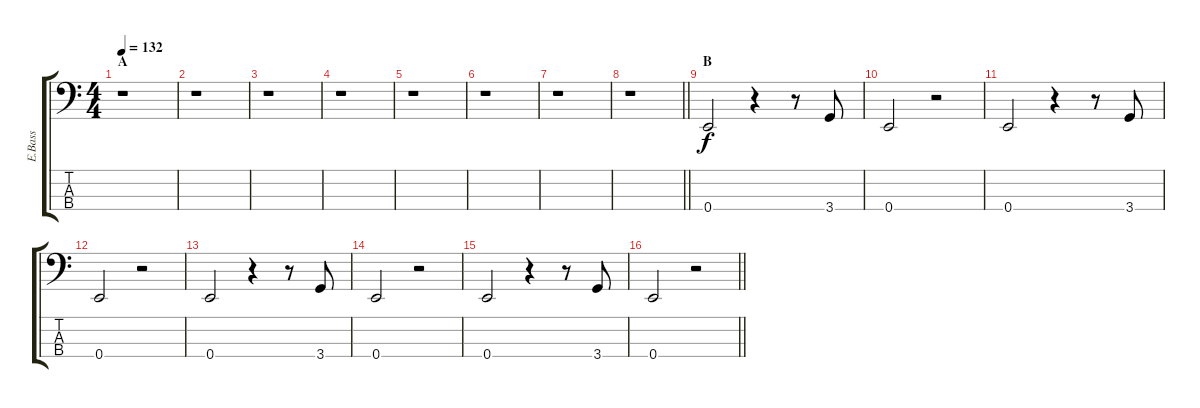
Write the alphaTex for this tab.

\track ("E.Bass" "E.Bass") {instrument electricbassfinger}
\staff {score tabs}
\tuning (G2 D2 A1 E1) {hide}
\ts (4 4)
\section ("" "A")
\tempo 132
\clef f4
\ks c
r.1{dy f} |
r.1 |
r.1 |
r.1 |
r.1 |
r.1 |
r.1 |
\barLineRight lightlight
r.1 |
\section ("" "B")
0.4.2 r.4 r.8 3.4.8 |
0.4.2 r.2 |
0.4.2 r.4 r.8 3.4.8 |
0.4.2 r.2 |
0.4.2 r.4 r.8 3.4.8 |
0.4.2 r.2 |
0.4.2 r.4 r.8 3.4.8 |
\barLineRight lightlight
0.4.2 r.2
